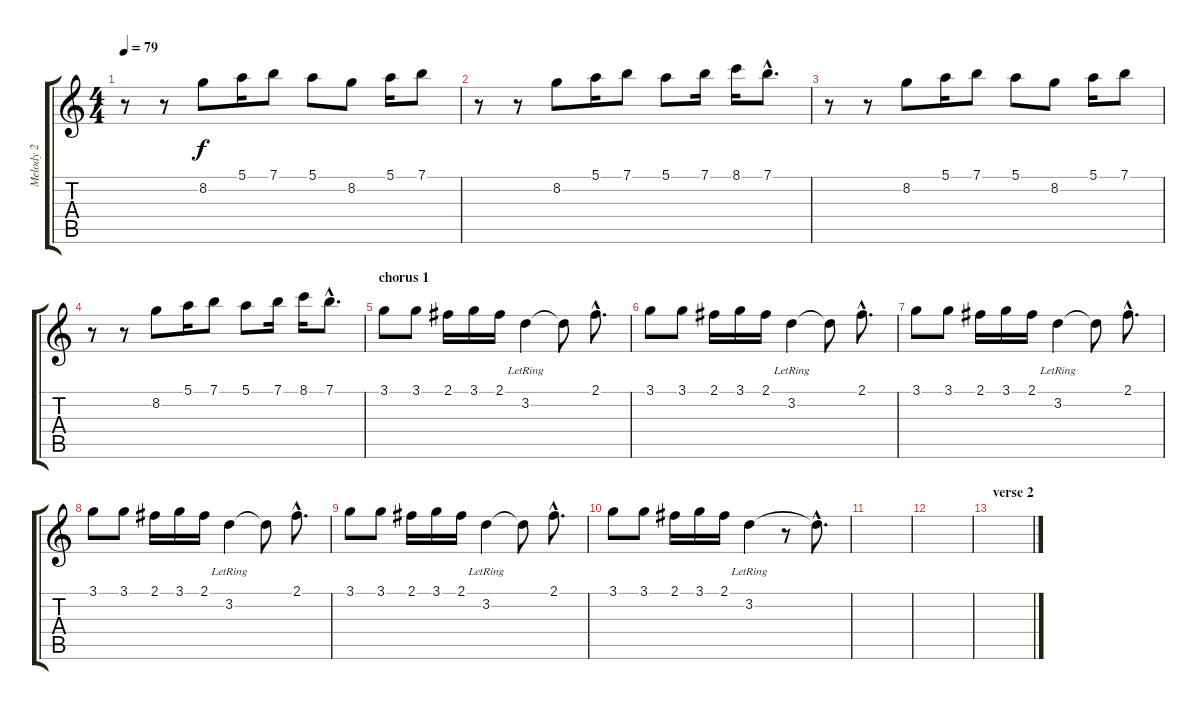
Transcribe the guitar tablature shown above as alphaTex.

\track ("Melody 2" "Melody 2") {instrument distortionguitar}
\staff {score tabs}
\tuning (E4 B3 G3 D3 A2 E2) {hide}
\ts (4 4)
\tempo 79
\clef g2
\ks c
r.8{dy f} r.8 8.2.8 5.1.16 7.1.8 5.1.8 8.2.8 5.1.16 7.1.8 |
r.8 r.8 8.2.8 5.1.16 7.1.8 5.1.8 7.1.16 8.1.16 7.1{hac}.8{d} |
r.8 r.8 8.2.8 5.1.16 7.1.8 5.1.8 8.2.8 5.1.16 7.1.8 |
r.8 r.8 8.2.8 5.1.16 7.1.8 5.1.8 7.1.16 8.1.16 7.1{hac}.8{d} |
\section ("" "chorus 1")
3.1.8 3.1.8 2.1.16 3.1.16 2.1.16 3.2{lr}.4 3.2{t}.8 2.1{hac}.8{d} |
3.1.8 3.1.8 2.1.16 3.1.16 2.1.16 3.2{lr}.4 3.2{t}.8 2.1{hac}.8{d} |
3.1.8 3.1.8 2.1.16 3.1.16 2.1.16 3.2{lr}.4 3.2{t}.8 2.1{hac}.8{d} |
3.1.8 3.1.8 2.1.16 3.1.16 2.1.16 3.2{lr}.4 3.2{t}.8 2.1{hac}.8{d} |
3.1.8 3.1.8 2.1.16 3.1.16 2.1.16 3.2{lr}.4 3.2{t}.8 2.1{hac}.8{d} |
3.1.8 3.1.8 2.1.16 3.1.16 2.1.16 3.2{lr}.4 r.8 3.2{hac t}.8{d} |
|
|
\section ("" "verse 2")
